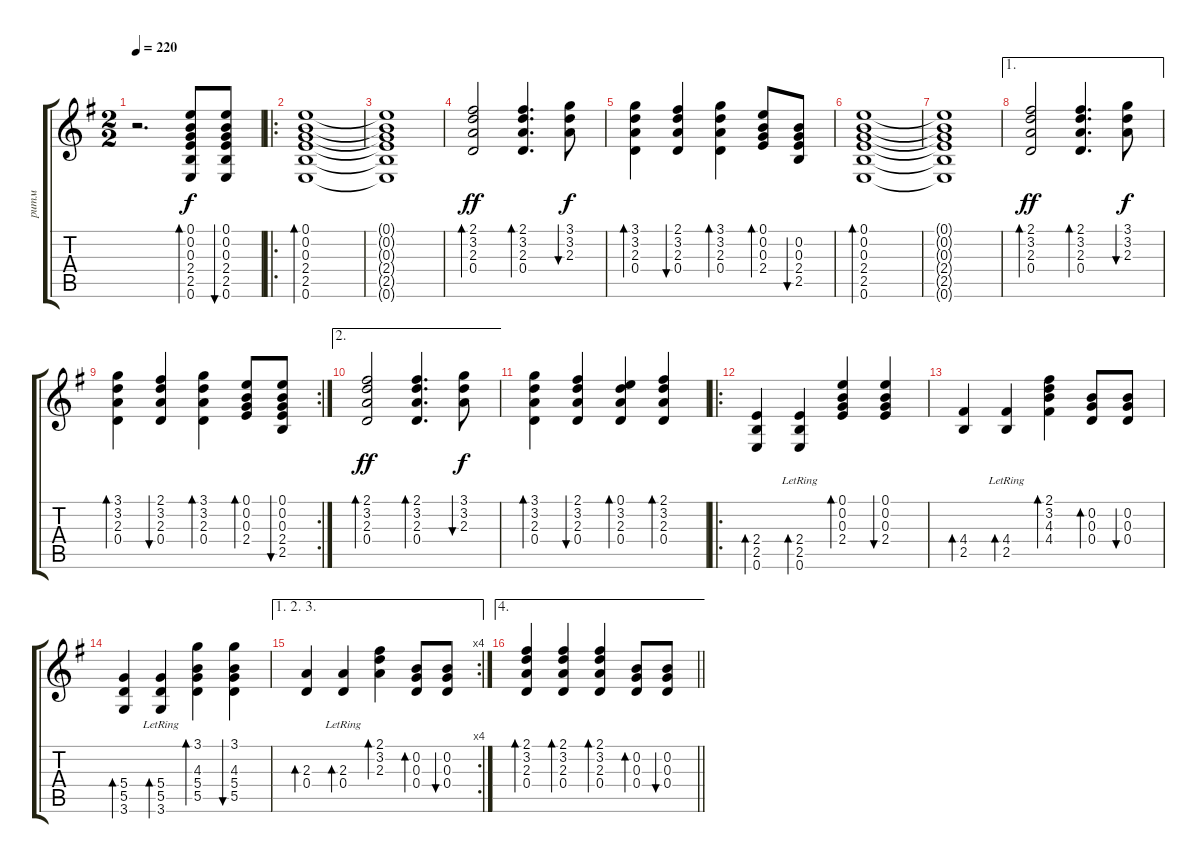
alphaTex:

\track ("ритм" "ритм") {instrument acousticguitarsteel}
\staff {score tabs}
\tuning (E4 B3 G3 D3 A2 E2) {hide}
\ts (2 2)
\tempo 220
\clef g2
\ks eminor
r.2{d dy f instrument acousticguitarsteel} (0.1 0.2 0.3 2.4 2.5 0.6).8{bd 30} (0.1 0.2 0.3 2.4 2.5 0.6).8{bu 30} |
\ro
(0.1 0.2 0.3 2.4 2.5 0.6).1{bd 60} |
(0.1{t} 0.2{t} 0.3{t} 2.4{t} 2.5{t} 0.6{t}).1 |
(2.1 3.2 2.3 0.4).2{bd 60 dy ff} (2.1 3.2 2.3 0.4).4{d bd 60} (3.1 3.2 2.3).8{bu 30 dy f} |
(3.1 3.2 2.3 0.4).4{bd 60} (2.1 3.2 2.3 0.4).4{bu 60} (3.1 3.2 2.3 0.4).4{bd 30} (0.1 0.2 0.3 2.4).8{bd 30} (0.2 0.3 2.4 2.5).8{bu 30} |
(0.1 0.2 0.3 2.4 2.5 0.6).1{bd 60} |
(0.1{t} 0.2{t} 0.3{t} 2.4{t} 2.5{t} 0.6{t}).1 |
\ae 1
(2.1 3.2 2.3 0.4).2{bd 60 dy ff} (2.1 3.2 2.3 0.4).4{d bd 60} (3.1 3.2 2.3).8{bu 30 dy f} |
\rc 2
(3.1 3.2 2.3 0.4).4{bd 60} (2.1 3.2 2.3 0.4).4{bu 60} (3.1 3.2 2.3 0.4).4{bd 30} (0.1 0.2 0.3 2.4).8{bd 30} (0.1 0.2 0.3 2.4 2.5).8{bu 30} |
\ae 2
(2.1 3.2 2.3 0.4).2{bd 60 dy ff} (2.1 3.2 2.3 0.4).4{d bd 60} (3.1 3.2 2.3).8{bu 30 dy f} |
(3.1 3.2 2.3 0.4).4{bd 60} (2.1 3.2 2.3 0.4).4{bu 60} (0.1 3.2 2.3 0.4).4{bd 30} (2.1 3.2 2.3 0.4).4{bd 30} |
\ro
(2.4 2.5 0.6).4{bd 60} (2.4{lr} 2.5{lr} 0.6{lr}).4{bd 60} (0.1 0.2 0.3 2.4).4{bd 60} (0.1 0.2 0.3 2.4).4{bu 60} |
(4.4 2.5).4{bd 60} (4.4{lr} 2.5{lr}).4{bd 30} (2.1 3.2 4.3 4.4).4{bd 60} (0.2 0.3 0.4).8{bd 30} (0.2 0.3 0.4).8{bu 30} |
(5.4 5.5 3.6).4{bd 60} (5.4{lr} 5.5{lr} 3.6{lr}).4{bd 60} (3.1 4.3 5.4 5.5).4{bd 60} (3.1 4.3 5.4 5.5).4{bu 60} |
\ae (1 2 3)
\rc 4
(2.3 0.4).4{bd 60} (2.3{lr} 0.4{lr}).4{bd 30} (2.1 3.2 2.3).4{bd 60} (0.2 0.3 0.4).8{bd 30} (0.2 0.3 0.4).8{bu 30} |
\ae 4
\barLineRight lightlight
(2.1 3.2 2.3 0.4).4{bd 60} (2.1 3.2 2.3 0.4).4{bd 30} (2.1 3.2 2.3 0.4).4{bd 60} (0.2 0.3 0.4).8{bd 30} (0.2 0.3 0.4).8{bu 30}
